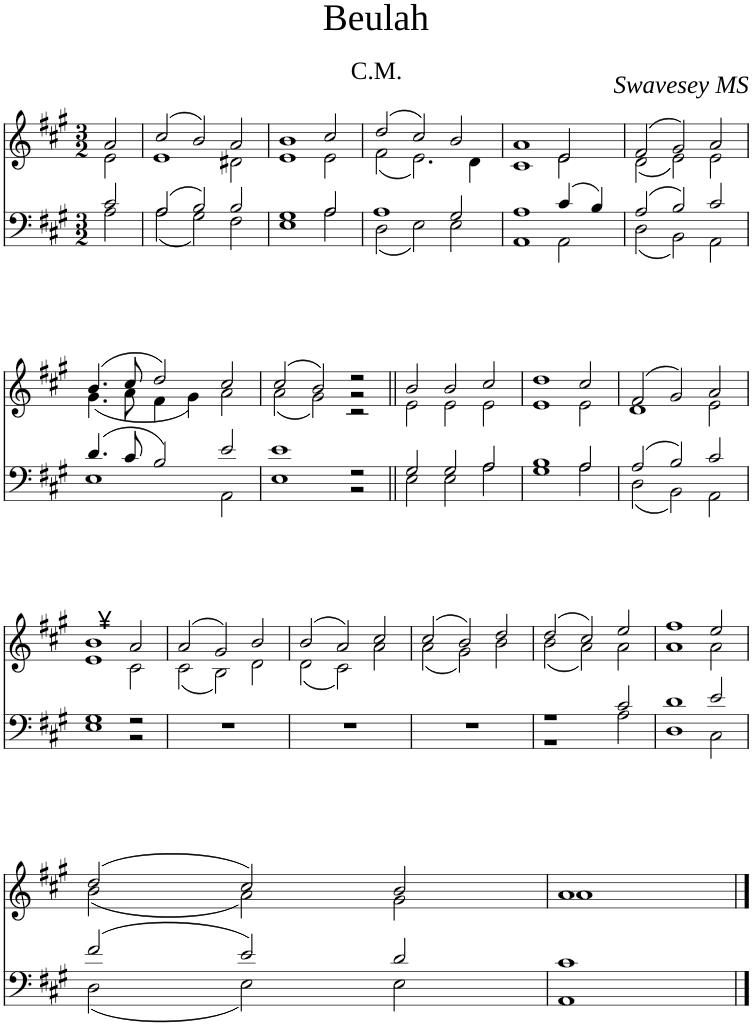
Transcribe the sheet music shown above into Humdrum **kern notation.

**kern	**kern
*part1	*part1
*staff2	*staff1
*I"Piano	*
*I'Pno	*
*clefF4	*clefG2
*k[f#c#g#]	*k[f#c#g#]
*M3/2	*M3/2
=1	=1
*^	*^
2c#/	2A\	2a/	2e\
=2	=2	=2	=2
2A/	2A\	(2cc#/	1e
2B/	2G#\	2b/)	.
2B/	2F#\	2a/	2d#X\
=3	=3	=3	=3
1G#	1E	1b	1e
2A/	2A\	2cc#/	2e\
=4	=4	=4	=4
1A	2D\	(2dd/	(2f#\
.	2E\	2cc#/)	2.e\)
2G#/	2E\	2b/	.
.	.	.	4d\
=5	=5	=5	=5
1A	1AA	1a	1c#
4c#/	2AA\	2e/	2e\
4B/	.	.	.
=6	=6	=6	=6
2A/	2D\	(2f#/	(2d\
2B/	2BB\	2g#/)	2e\)
2c#/	2AA\	2a/	2e\
!!LO:LB:g=z	!!
=7	=7	=7	=7
4.d/	1E	(4.b/	(4.g#\
8c#/	.	8cc#/	8a\
2B/	.	2dd/)	4f#\
.	.	.	4g#\)
2e/	2AA\	2cc#/	2a\
=8	=8	=8	=8
*	*	*	*^
1e	1E	(2cc#/	(2a\	1ryy
.	.	2b/)	2g#\)	.
2r	2r	2r	2r	2r
*	*	*	*v	*v
=9||	=9||	=9||	=9||
2G#/	2E\	2b/	2e\
2G#/	2E\	2b/	2e\
2A/	2A\	2cc#/	2e\
=10	=10	=10	=10
1B	1G#	1dd	1e
2A/	2A\	2cc#/	2e\
=11	=11	=11	=11
2A/	2D\	(2f#/	1d
2B/	2BB\	2g#/)	.
2c#/	2AA\	2a/	2e\
!!LO:LB:g=z	!!
=12	=12	=12	=12
1G#	1E	1b	1e
!	!	!LO:TX:a:t=¥	!
2r	2r	2a/	2c#\
*v	*v	*	*
=13	=13	=13
1.r	(2a/	(2c#\
.	2g#/)	2B\)
.	2b/	2d\
=14	=14	=14
1.r	(2b/	(2d\
.	2a/)	2c#\)
.	2cc#/	2a\
=15	=15	=15
1.r	(2cc#/	(2a\
.	2b/)	2g#\)
.	2dd/	2b\
=16	=16	=16
*^	*	*
1r	1r	(2dd/	(2b\
.	.	2cc#/)	2a\)
2c#/	2A\	2ee/	2a\
=17	=17	=17	=17
1d	1D	1ff#	1a
2e/	2C#\	2ee/	2a\
!!LO:LB:g=z	!!
=18	=18	=18	=18
2f#/	2D\	(2dd/	(2b\
2e/	2E\	2cc#/)	2a\)
2d/	2E\	2b/	2g#\
=19	=19	=19	=19
1c#	1AA	1a	1a
*v	*v	*	*
*	*v	*v
==	==
*-	*-
